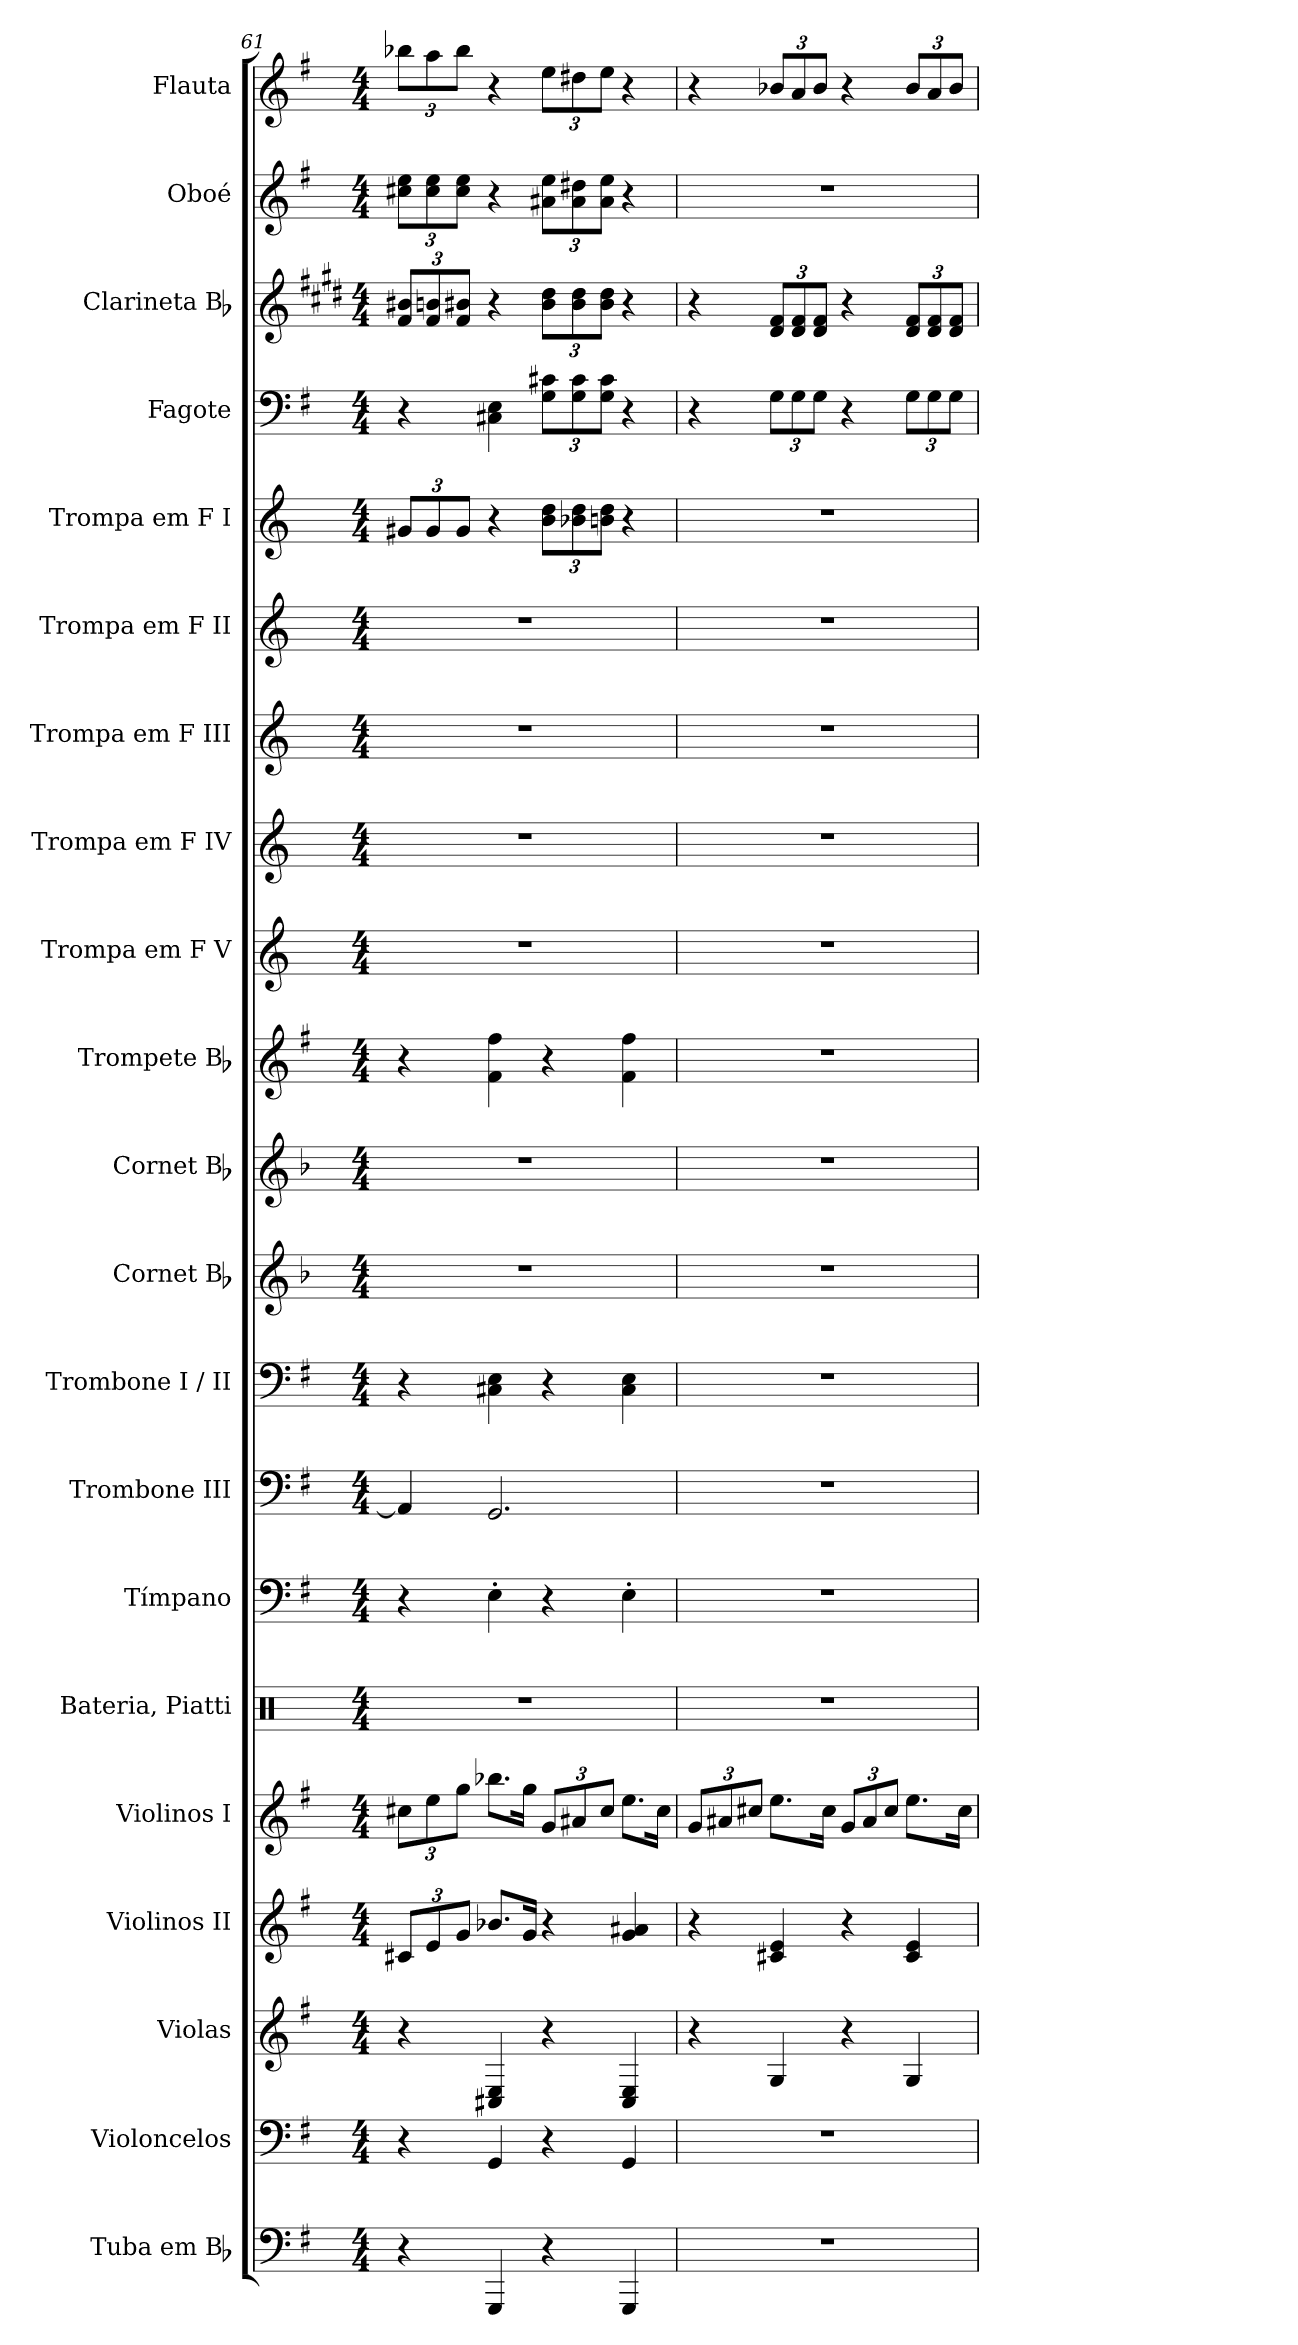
**kern	**kern	**kern	**kern	**kern	**kern	**kern	**kern	**kern	**kern	**kern	**kern	**kern	**kern	**kern	**kern	**kern	**kern	**kern	**kern	**kern
*part21	*part20	*part19	*part18	*part17	*part16	*part15	*part14	*part13	*part12	*part11	*part10	*part9	*part8	*part7	*part6	*part5	*part4	*part3	*part2	*part1
*staff21	*staff20	*staff19	*staff18	*staff17	*staff16	*staff15	*staff14	*staff13	*staff12	*staff11	*staff10	*staff9	*staff8	*staff7	*staff6	*staff5	*staff4	*staff3	*staff2	*staff1
*I"Tuba em Bb	*I"Violoncelos	*I"Violas	*I"Violinos II	*I"Violinos I	*I"Bateria, Piatti	*I"Tímpano	*I"Trombone III	*I"Trombone I / II	*I"Cornet Bb	*I"Cornet Bb	*I"Trompete Bb	*I"Trompa em F V	*I"Trompa em F IV	*I"Trompa em F III	*I"Trompa em F II	*I"Trompa em F I	*I"Fagote	*I"Clarineta Bb	*I"Oboé	*I"Flauta
*I'Tu. Bb	*I'Vlcs.	*	*	*I'Vlns.	*I'Bat.	*	*I'Trb.	*I'Trb.	*I'Cnt. Bb	*I'Cnt. Bb	*I'Tpt. Bb	*I'Trom. F	*I'Trom. F	*I'Trom. F	*I'Trom. F	*I'Trom. F	*I'Fgt	*I'Cl. Bb	*I'Ob.	*I'Fl
!!LO:PB:g=z
*clefF4	*clefF4	*clefG2	*clefG2	*clefG2	*clefX	*clefF4	*clefF4	*clefF4	*clefG2	*clefG2	*clefG2	*clefG2	*clefG2	*clefG2	*clefG2	*clefG2	*clefF4	*clefG2	*clefG2	*clefG2
*	*	*	*	*	*	*	*	*	*ITrd1c2	*ITrd1c2	*ITrd1c2	*ITrd4c7	*ITrd4c7	*ITrd4c7	*ITrd4c7	*ITrd4c7	*	*ITrd1c2	*	*
*k[f#]	*k[f#]	*k[f#]	*k[f#]	*k[f#]	*k[]	*k[f#]	*k[f#]	*k[f#]	*k[b-e-a-]	*k[b-e-a-]	*k[b-]	*k[b-]	*k[b-]	*k[b-]	*k[b-]	*k[b-]	*k[f#]	*k[f#c#]	*k[f#]	*k[f#]
*M4/4	*M4/4	*M4/4	*M4/4	*M4/4	*M4/4	*M4/4	*M4/4	*M4/4	*M4/4	*M4/4	*M4/4	*M4/4	*M4/4	*M4/4	*M4/4	*M4/4	*M4/4	*M4/4	*M4/4	*M4/4
*	*	*	*Xbrackettup	*Xbrackettup	*	*	*	*	*	*	*	*	*	*	*	*Xbrackettup	*	*Xbrackettup	*Xbrackettup	*Xbrackettup
=61	=61	=61	=61	=61	=61	=61	=61	=61	=61	=61	=61	=61	=61	=61	=61	=61	=61	=61	=61	=61
4r	4r	4r	12c#X/L	12cc#X\L	1r	4r	4AA#/]	4r	1r	1r	4r	1r	1r	1r	1r	12c#X/L	4r	12e/ 12a#X/L	12cc#X\ 12ee\L	12bb-X\L
.	.	.	12e/	12ee\	.	.	.	.	.	.	.	.	.	.	.	12c#/	.	12e/ 12an/	12cc#\ 12ee\	12aa\
.	.	.	12g/J	12gg\J	.	.	.	.	.	.	.	.	.	.	.	12c#/J	.	12e/ 12a#X/J	12cc#\ 12ee\J	12bb-\J
4GGG/	4GG/	4C#X/ 4E/	8.b-X/L	8.bb-X\L	.	4E'\	2.GG/	4C#X\ 4E\	.	.	4e\ 4ee\	.	.	.	.	4r	4C#X\ 4E\	4r	4r	4r
.	.	.	16g/Jk	16gg\Jk	.	.	.	.	.	.	.	.	.	.	.	.	.	.	.	.
*	*	*	*	*	*	*	*	*	*	*	*	*	*	*	*	*	*Xbrackettup	*	*	*
4r	4r	4r	4r	12g/L	.	4r	.	4r	.	.	4r	.	.	.	.	12e\ 12g\L	12G\ 12c#X\L	12a#\ 12cc#\L	12a#X\ 12ee\L	12ee\L
.	.	.	.	12a#X/	.	.	.	.	.	.	.	.	.	.	.	12e-X\ 12g\	12G\ 12c#\	12a#\ 12cc#\	12a#\ 12dd#X\	12dd#X\
.	.	.	.	12cc#/J	.	.	.	.	.	.	.	.	.	.	.	12en\ 12g\J	12G\ 12c#\J	12a#\ 12cc#\J	12a#\ 12ee\J	12ee\J
4GGG/	4GG/	4C#/ 4E/	4g/ 4a#X/	8.ee\L	.	4E'\	.	4C#\ 4E\	.	.	4e\ 4ee\	.	.	.	.	4r	4r	4r	4r	4r
.	.	.	.	16cc#\Jk	.	.	.	.	.	.	.	.	.	.	.	.	.	.	.	.
=62	=62	=62	=62	=62	=62	=62	=62	=62	=62	=62	=62	=62	=62	=62	=62	=62	=62	=62	=62	=62
1r	1r	4r	4r	12g/L	1r	1r	1r	1r	1r	1r	1r	1r	1r	1r	1r	1r	4r	4r	1r	4r
.	.	.	.	12a#X/	.	.	.	.	.	.	.	.	.	.	.	.	.	.	.	.
.	.	.	.	12cc#X/J	.	.	.	.	.	.	.	.	.	.	.	.	.	.	.	.
.	.	4G/	4c#X/ 4e/	8.ee\L	.	.	.	.	.	.	.	.	.	.	.	.	12G\L	12c#/ 12e/L	.	12b-X/L
.	.	.	.	.	.	.	.	.	.	.	.	.	.	.	.	.	12G\	12c#/ 12e/	.	12a/
.	.	.	.	.	.	.	.	.	.	.	.	.	.	.	.	.	12G\J	12c#/ 12e/J	.	12b-/J
.	.	.	.	16cc#\Jk	.	.	.	.	.	.	.	.	.	.	.	.	.	.	.	.
.	.	4r	4r	12g/L	.	.	.	.	.	.	.	.	.	.	.	.	4r	4r	.	4r
.	.	.	.	12a#/	.	.	.	.	.	.	.	.	.	.	.	.	.	.	.	.
.	.	.	.	12cc#/J	.	.	.	.	.	.	.	.	.	.	.	.	.	.	.	.
.	.	4G/	4c#/ 4e/	8.ee\L	.	.	.	.	.	.	.	.	.	.	.	.	12G\L	12c#/ 12e/L	.	12b-/L
.	.	.	.	.	.	.	.	.	.	.	.	.	.	.	.	.	12G\	12c#/ 12e/	.	12a/
.	.	.	.	.	.	.	.	.	.	.	.	.	.	.	.	.	12G\J	12c#/ 12e/J	.	12b-/J
.	.	.	.	16cc#\Jk	.	.	.	.	.	.	.	.	.	.	.	.	.	.	.	.
=	=	=	=	=	=	=	=	=	=	=	=	=	=	=	=	=	=	=	=	=
*-	*-	*-	*-	*-	*-	*-	*-	*-	*-	*-	*-	*-	*-	*-	*-	*-	*-	*-	*-	*-
